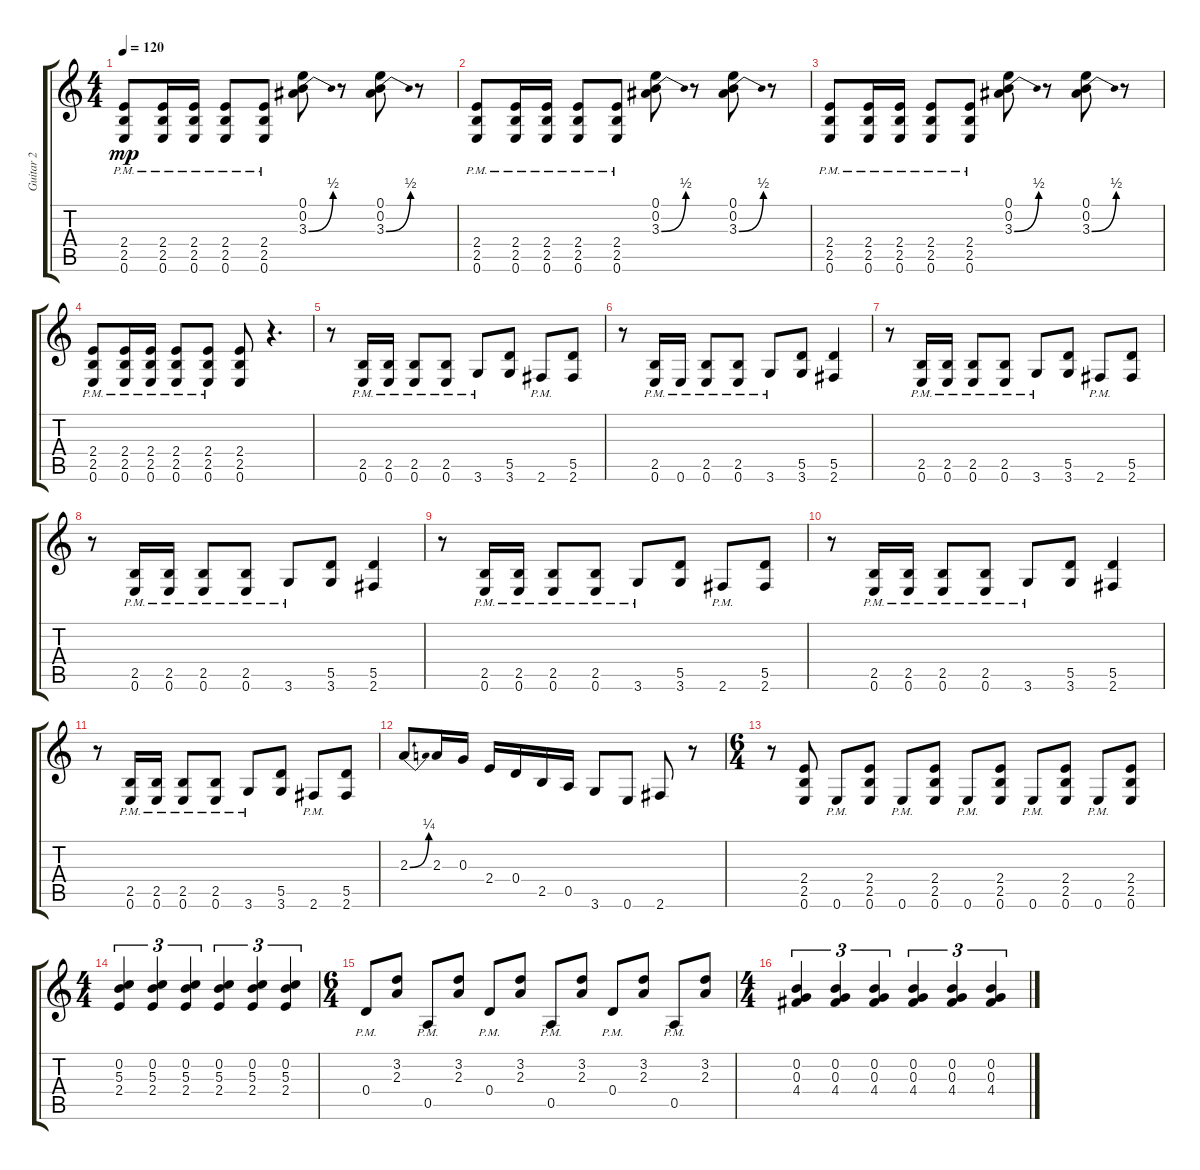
\track ("Guitar 2" "Guitar 2") {instrument distortionguitar}
\staff {score tabs}
\tuning (E4 B3 G3 D3 A2 E2) {hide}
\ts (4 4)
\tempo 120
\clef g2
\ks c
(2.4{pm} 2.5{pm} 0.6{pm}).8{dy mp instrument distortionguitar} (2.4{pm} 2.5{pm} 0.6{pm}).16 (2.4{pm} 2.5{pm} 0.6{pm}).16 (2.4{pm} 2.5{pm} 0.6{pm}).8 (2.4{pm} 2.5{pm} 0.6{pm}).8 (0.1 0.2 3.3{be (bend 0 0 60 2)}).8 r.8 (0.1 0.2 3.3{be (bend 0 0 60 2)}).8 r.8 |
(2.4{pm} 2.5{pm} 0.6{pm}).8 (2.4{pm} 2.5{pm} 0.6{pm}).16 (2.4{pm} 2.5{pm} 0.6{pm}).16 (2.4{pm} 2.5{pm} 0.6{pm}).8 (2.4{pm} 2.5{pm} 0.6{pm}).8 (0.1 0.2 3.3{be (bend 0 0 60 2)}).8 r.8 (0.1 0.2 3.3{be (bend 0 0 60 2)}).8 r.8 |
(2.4{pm} 2.5{pm} 0.6{pm}).8 (2.4{pm} 2.5{pm} 0.6{pm}).16 (2.4{pm} 2.5{pm} 0.6{pm}).16 (2.4{pm} 2.5{pm} 0.6{pm}).8 (2.4{pm} 2.5{pm} 0.6{pm}).8 (0.1 0.2 3.3{be (bend 0 0 60 2)}).8 r.8 (0.1 0.2 3.3{be (bend 0 0 60 2)}).8 r.8 |
(2.4{pm} 2.5{pm} 0.6{pm}).8 (2.4{pm} 2.5{pm} 0.6{pm}).16 (2.4{pm} 2.5{pm} 0.6{pm}).16 (2.4{pm} 2.5{pm} 0.6{pm}).8 (2.4{pm} 2.5{pm} 0.6{pm}).8 (2.4 2.5 0.6).8 r.4{d} |
r.8 (2.5{pm} 0.6{pm}).16 (2.5{pm} 0.6{pm}).16 (2.5{pm} 0.6{pm}).8 (2.5{pm} 0.6{pm}).8 3.6{pm}.8 (5.5 3.6).8 2.6{pm}.8 (5.5 2.6).8 |
r.8 (2.5{pm} 0.6{pm}).16 0.6{pm}.16 (2.5{pm} 0.6{pm}).8 (2.5{pm} 0.6{pm}).8 3.6{pm}.8 (5.5 3.6).8 (5.5 2.6).4 |
r.8 (2.5{pm} 0.6{pm}).16 (2.5{pm} 0.6{pm}).16 (2.5{pm} 0.6{pm}).8 (2.5{pm} 0.6{pm}).8 3.6{pm}.8 (5.5 3.6).8 2.6{pm}.8 (5.5 2.6).8 |
r.8 (2.5{pm} 0.6{pm}).16 (2.5{pm} 0.6{pm}).16 (2.5{pm} 0.6{pm}).8 (2.5{pm} 0.6{pm}).8 3.6{pm}.8 (5.5 3.6).8 (5.5 2.6).4 |
r.8 (2.5{pm} 0.6{pm}).16 (2.5{pm} 0.6{pm}).16 (2.5{pm} 0.6{pm}).8 (2.5{pm} 0.6{pm}).8 3.6{pm}.8 (5.5 3.6).8 2.6{pm}.8 (5.5 2.6).8 |
r.8 (2.5{pm} 0.6{pm}).16 (2.5{pm} 0.6{pm}).16 (2.5{pm} 0.6{pm}).8 (2.5{pm} 0.6{pm}).8 3.6{pm}.8 (5.5 3.6).8 (5.5 2.6).4 |
r.8 (2.5{pm} 0.6{pm}).16 (2.5{pm} 0.6{pm}).16 (2.5{pm} 0.6{pm}).8 (2.5{pm} 0.6{pm}).8 3.6{pm}.8 (5.5 3.6).8 2.6{pm}.8 (5.5 2.6).8 |
2.3{be (bend 0 0 60 1)}.8 2.3.16 0.3.16 2.4.16 0.4.16 2.5.16 0.5.16 3.6.8 0.6.8 2.6.8 r.8 |
\ts (6 4)
r.8 (2.4 2.5 0.6).8 0.6{pm}.8 (2.4 2.5 0.6).8 0.6{pm}.8 (2.4 2.5 0.6).8 0.6{pm}.8 (2.4 2.5 0.6).8 0.6{pm}.8 (2.4 2.5 0.6).8 0.6{pm}.8 (2.4 2.5 0.6).8 |
\ts (4 4)
(0.2 5.3 2.4).4{tu (3 2)} (0.2 5.3 2.4).4{tu (3 2)} (0.2 5.3 2.4).4{tu (3 2)} (0.2 5.3 2.4).4{tu (3 2)} (0.2 5.3 2.4).4{tu (3 2)} (0.2 5.3 2.4).4{tu (3 2)} |
\ts (6 4)
0.4{pm}.8 (3.2 2.3).8 0.5{pm}.8 (3.2 2.3).8 0.4{pm}.8 (3.2 2.3).8 0.5{pm}.8 (3.2 2.3).8 0.4{pm}.8 (3.2 2.3).8 0.5{pm}.8 (3.2 2.3).8 |
\ts (4 4)
(0.2 0.3 4.4).4{tu (3 2)} (0.2 0.3 4.4).4{tu (3 2)} (0.2 0.3 4.4).4{tu (3 2)} (0.2 0.3 4.4).4{tu (3 2)} (0.2 0.3 4.4).4{tu (3 2)} (0.2 0.3 4.4).4{tu (3 2)}
